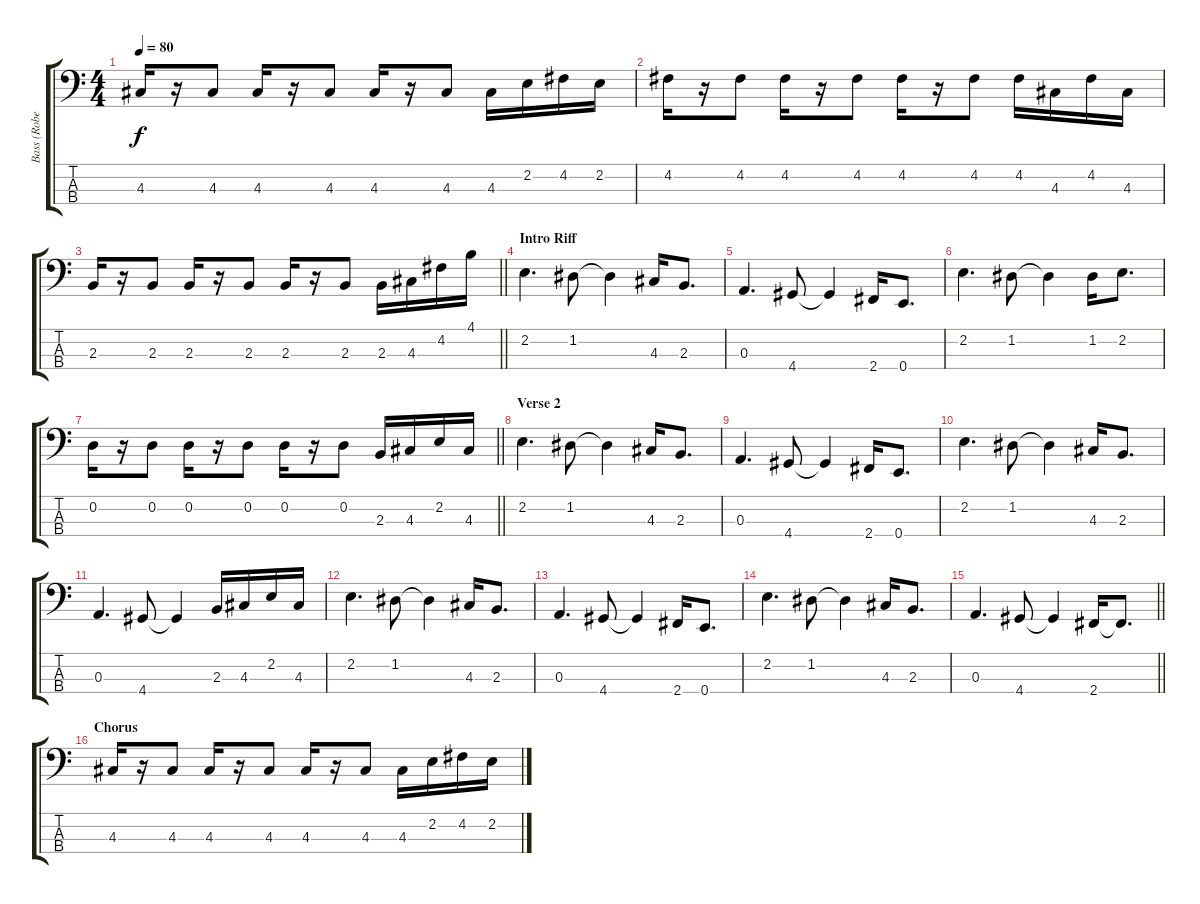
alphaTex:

\track ("Bass (Robert DeLeo)" "Bass (Robe") {instrument electricbassfinger}
\staff {score tabs}
\tuning (G2 D2 A1 E1) {hide}
\ts (4 4)
\tempo 80
\clef f4
\ks c
4.3.16{dy f} r.16 4.3.8 4.3.16 r.16 4.3.8 4.3.16 r.16 4.3.8 4.3.16 2.2.16 4.2.16 2.2.16 |
4.2.16 r.16 4.2.8 4.2.16 r.16 4.2.8 4.2.16 r.16 4.2.8 4.2.16 4.3.16 4.2.16 4.3.16 |
\barLineRight lightlight
2.3.16 r.16 2.3.8 2.3.16 r.16 2.3.8 2.3.16 r.16 2.3.8 2.3.16 4.3.16 4.2.16 4.1.16 |
\section ("" "Intro Riff")
2.2.4{d} 1.2.8 1.2{t}.4 4.3.16 2.3.8{d} |
0.3.4{d} 4.4.8 4.4{t}.4 2.4.16 0.4.8{d} |
2.2.4{d} 1.2.8 1.2{t}.4 1.2.16 2.2.8{d} |
\barLineRight lightlight
0.2.16 r.16 0.2.8 0.2.16 r.16 0.2.8 0.2.16 r.16 0.2.8 2.3.16 4.3.16 2.2.16 4.3.16 |
\section ("" "Verse 2")
2.2.4{d} 1.2.8 1.2{t}.4 4.3.16 2.3.8{d} |
0.3.4{d} 4.4.8 4.4{t}.4 2.4.16 0.4.8{d} |
2.2.4{d} 1.2.8 1.2{t}.4 4.3.16 2.3.8{d} |
0.3.4{d} 4.4.8 4.4{t}.4 2.3.16 4.3.16 2.2.16 4.3.16 |
2.2.4{d} 1.2.8 1.2{t}.4 4.3.16 2.3.8{d} |
0.3.4{d} 4.4.8 4.4{t}.4 2.4.16 0.4.8{d} |
2.2.4{d} 1.2.8 1.2{t}.4 4.3.16 2.3.8{d} |
\barLineRight lightlight
0.3.4{d} 4.4.8 4.4{t}.4 2.4.16 2.4{t}.8{d} |
\section ("" "Chorus")
4.3.16 r.16 4.3.8 4.3.16 r.16 4.3.8 4.3.16 r.16 4.3.8 4.3.16 2.2.16 4.2.16 2.2.16
